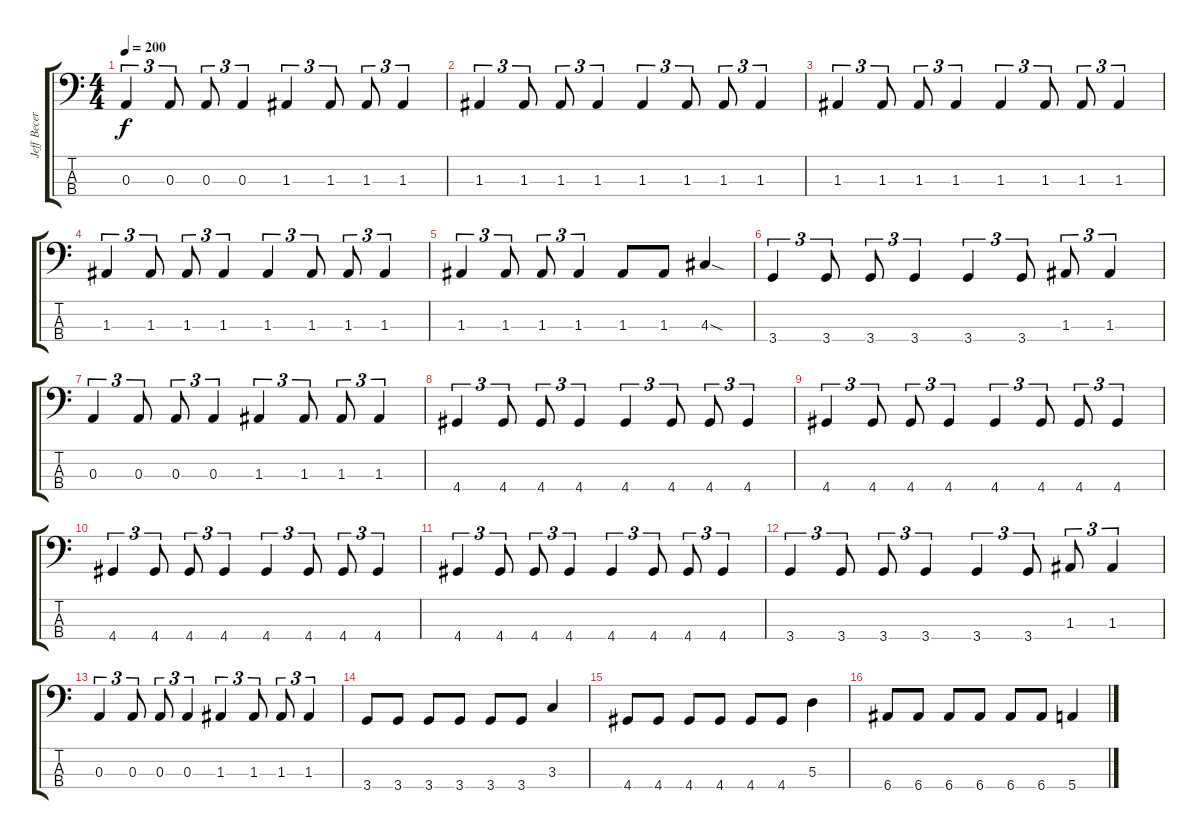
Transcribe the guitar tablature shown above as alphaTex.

\track ("Jeff Becerra" "Jeff Becer") {instrument electricbassfinger}
\staff {score tabs}
\tuning (G2 D2 A1 E1) {hide}
\ts (4 4)
\tempo 200
\clef f4
\ks c
0.3.4{tu (3 2) dy f} 0.3.8{tu (3 2)} 0.3.8{tu (3 2)} 0.3.4{tu (3 2)} 1.3.4{tu (3 2)} 1.3.8{tu (3 2)} 1.3.8{tu (3 2)} 1.3.4{tu (3 2)} |
1.3.4{tu (3 2)} 1.3.8{tu (3 2)} 1.3.8{tu (3 2)} 1.3.4{tu (3 2)} 1.3.4{tu (3 2)} 1.3.8{tu (3 2)} 1.3.8{tu (3 2)} 1.3.4{tu (3 2)} |
1.3.4{tu (3 2)} 1.3.8{tu (3 2)} 1.3.8{tu (3 2)} 1.3.4{tu (3 2)} 1.3.4{tu (3 2)} 1.3.8{tu (3 2)} 1.3.8{tu (3 2)} 1.3.4{tu (3 2)} |
1.3.4{tu (3 2)} 1.3.8{tu (3 2)} 1.3.8{tu (3 2)} 1.3.4{tu (3 2)} 1.3.4{tu (3 2)} 1.3.8{tu (3 2)} 1.3.8{tu (3 2)} 1.3.4{tu (3 2)} |
1.3.4{tu (3 2)} 1.3.8{tu (3 2)} 1.3.8{tu (3 2)} 1.3.4{tu (3 2)} 1.3.8 1.3.8 4.3{sod}.4 |
3.4.4{tu (3 2)} 3.4.8{tu (3 2)} 3.4.8{tu (3 2)} 3.4.4{tu (3 2)} 3.4.4{tu (3 2)} 3.4.8{tu (3 2)} 1.3.8{tu (3 2)} 1.3.4{tu (3 2)} |
0.3.4{tu (3 2)} 0.3.8{tu (3 2)} 0.3.8{tu (3 2)} 0.3.4{tu (3 2)} 1.3.4{tu (3 2)} 1.3.8{tu (3 2)} 1.3.8{tu (3 2)} 1.3.4{tu (3 2)} |
4.4.4{tu (3 2)} 4.4.8{tu (3 2)} 4.4.8{tu (3 2)} 4.4.4{tu (3 2)} 4.4.4{tu (3 2)} 4.4.8{tu (3 2)} 4.4.8{tu (3 2)} 4.4.4{tu (3 2)} |
4.4.4{tu (3 2)} 4.4.8{tu (3 2)} 4.4.8{tu (3 2)} 4.4.4{tu (3 2)} 4.4.4{tu (3 2)} 4.4.8{tu (3 2)} 4.4.8{tu (3 2)} 4.4.4{tu (3 2)} |
4.4.4{tu (3 2)} 4.4.8{tu (3 2)} 4.4.8{tu (3 2)} 4.4.4{tu (3 2)} 4.4.4{tu (3 2)} 4.4.8{tu (3 2)} 4.4.8{tu (3 2)} 4.4.4{tu (3 2)} |
4.4.4{tu (3 2)} 4.4.8{tu (3 2)} 4.4.8{tu (3 2)} 4.4.4{tu (3 2)} 4.4.4{tu (3 2)} 4.4.8{tu (3 2)} 4.4.8{tu (3 2)} 4.4.4{tu (3 2)} |
3.4.4{tu (3 2)} 3.4.8{tu (3 2)} 3.4.8{tu (3 2)} 3.4.4{tu (3 2)} 3.4.4{tu (3 2)} 3.4.8{tu (3 2)} 1.3.8{tu (3 2)} 1.3.4{tu (3 2)} |
0.3.4{tu (3 2)} 0.3.8{tu (3 2)} 0.3.8{tu (3 2)} 0.3.4{tu (3 2)} 1.3.4{tu (3 2)} 1.3.8{tu (3 2)} 1.3.8{tu (3 2)} 1.3.4{tu (3 2)} |
3.4.8 3.4.8 3.4.8 3.4.8 3.4.8 3.4.8 3.3.4 |
4.4.8 4.4.8 4.4.8 4.4.8 4.4.8 4.4.8 5.3.4 |
6.4.8 6.4.8 6.4.8 6.4.8 6.4.8 6.4.8 5.4.4
